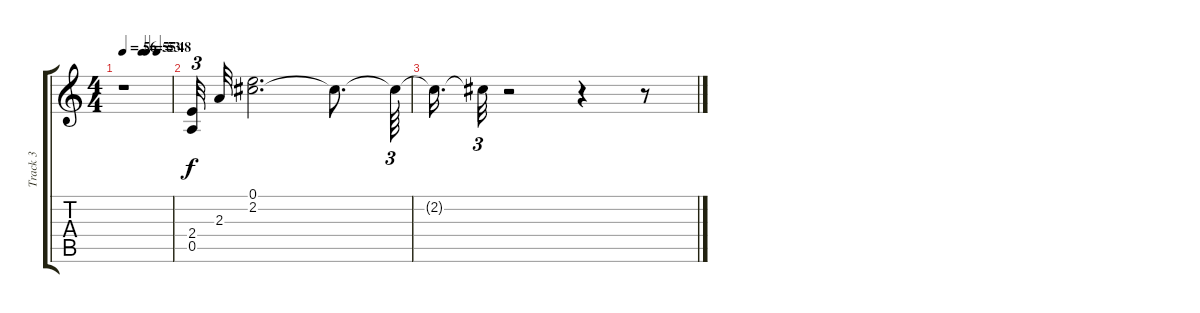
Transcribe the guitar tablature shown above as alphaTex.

\track ("Track 3" "Track 3") {instrument acousticguitarsteel}
\staff {score tabs}
\tuning (E4 B3 G3 D3 A2 E2) {hide}
\ts (4 4)
\tempo 56
\tempo (55 0.3958333333333333)
\tempo (53 0.4895833333333333)
\tempo (48 0.7083333333333334)
\clef g2
\ks c
r.1{dy f} |
(2.4 0.5).32{tu (3 2)} 2.3.32 (0.1 2.2).2{d} 2.2{t}.8{d} 2.2{t}.64{tu (3 2)} |
2.2{t}.16{d} 2.2{t}.32{tu (3 2)} r.2 r.4 r.8
